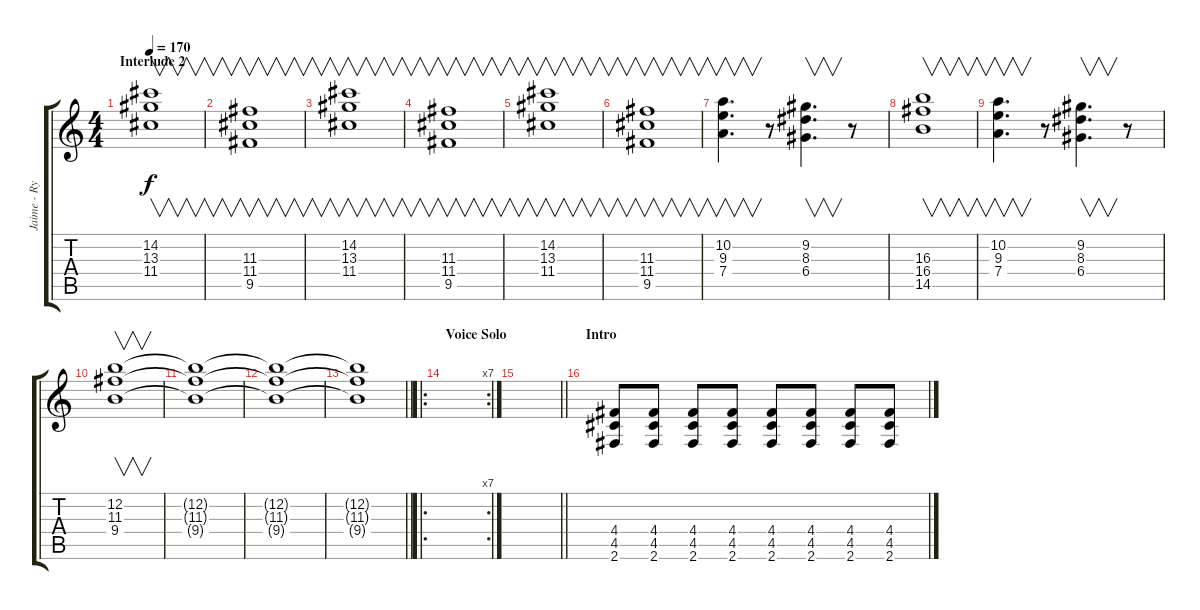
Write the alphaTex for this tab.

\track ("Jaime - Rythmn Guitar" "Jaime - Ry") {instrument overdrivenguitar}
\staff {score tabs}
\tuning (E4 B3 G3 D3 A2 E2) {hide}
\ts (4 4)
\section ("" "Interlude 2")
\tempo 170
\clef g2
\ks c
(14.2 13.3 11.4).1{v dy f volume 10} |
(11.3 11.4 9.5).1{v} |
(14.2 13.3 11.4).1{v} |
(11.3 11.4 9.5).1{v} |
(14.2 13.3 11.4).1{v} |
(11.3 11.4 9.5).1{v} |
(10.2 9.3 7.4).4{v d} r.8 (9.2 8.3 6.4).4{v d} r.8 |
(16.3 16.4 14.5).1{v} |
(10.2 9.3 7.4).4{v d} r.8 (9.2 8.3 6.4).4{v d} r.8 |
(12.2 11.3 9.4).1{v} |
(12.2{t} 11.3{t} 9.4{t}).1 |
(12.2{t} 11.3{t} 9.4{t}).1{volume 0} |
\barLineRight lightlight
(12.2{t} 11.3{t} 9.4{t}).1 |
\ro
\rc 7
\section ("" "Voice Solo")
|
\barLineRight lightlight
|
\section ("" "Intro")
(4.4 4.5 2.6).8 (4.4 4.5 2.6).8 (4.4 4.5 2.6).8 (4.4 4.5 2.6).8 (4.4 4.5 2.6).8 (4.4 4.5 2.6).8 (4.4 4.5 2.6).8 (4.4 4.5 2.6).8
